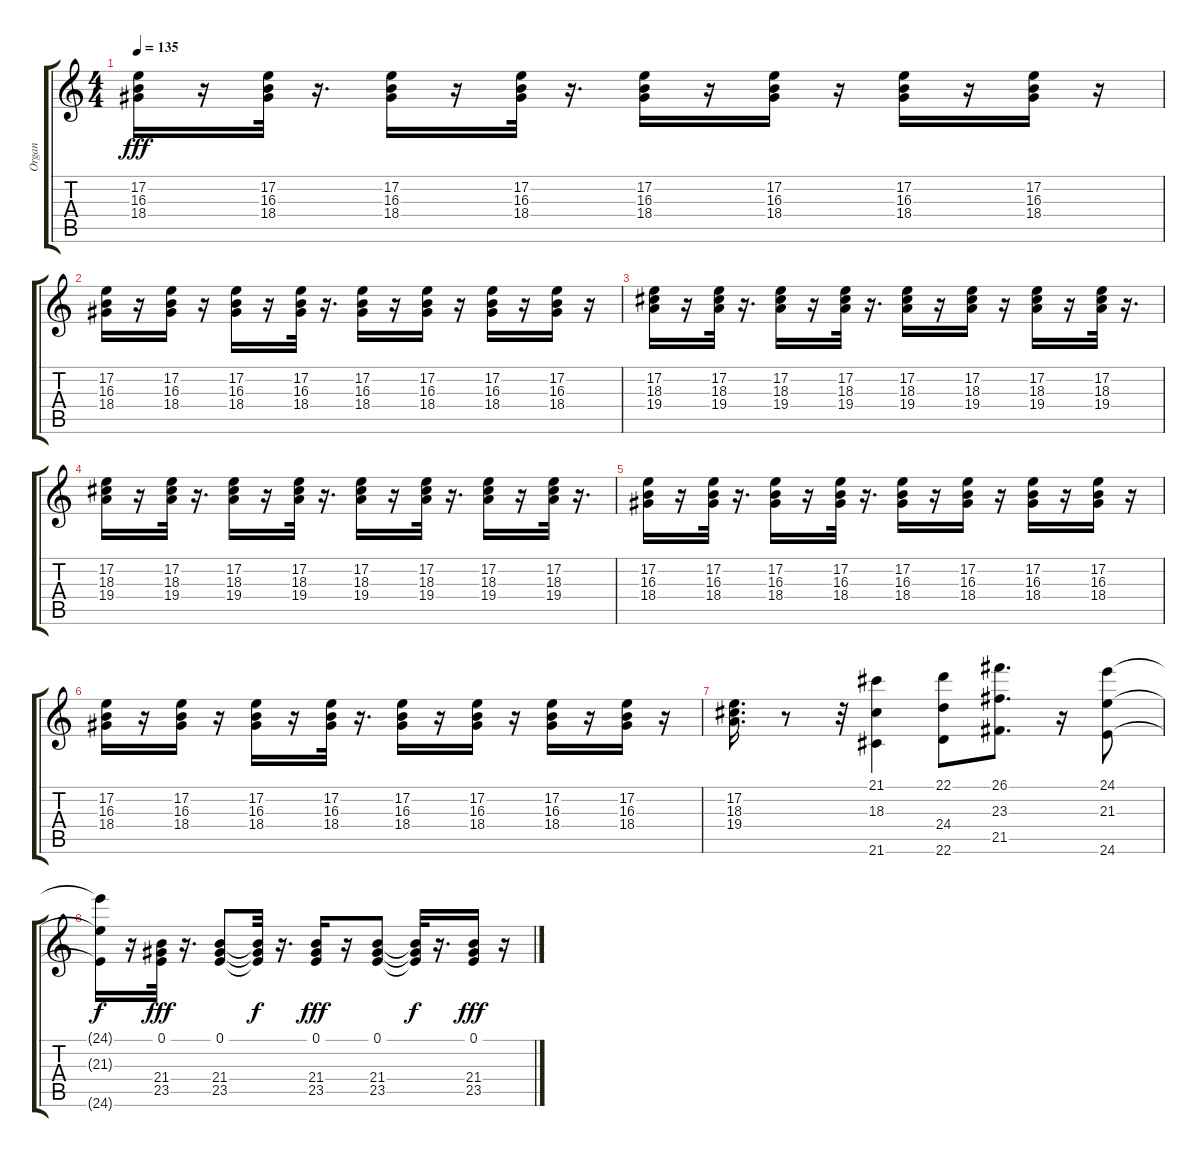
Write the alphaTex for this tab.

\track ("Organ" "Organ") {instrument rockorgan}
\staff {score tabs}
\tuning (E4 B3 G3 D3 A2 E2) {hide}
\ts (4 4)
\tempo 135
\clef g2
\ks c
(17.2 16.3 18.4).16{dy fff} r.16 (17.2 16.3 18.4).32 r.16{d} (17.2 16.3 18.4).16 r.16 (17.2 16.3 18.4).32 r.16{d} (17.2 16.3 18.4).16 r.16 (17.2 16.3 18.4).16 r.16 (17.2 16.3 18.4).16 r.16 (17.2 16.3 18.4).16 r.16 |
(17.2 16.3 18.4).16 r.16 (17.2 16.3 18.4).16 r.16 (17.2 16.3 18.4).16 r.16 (17.2 16.3 18.4).32 r.16{d} (17.2 16.3 18.4).16 r.16 (17.2 16.3 18.4).16 r.16 (17.2 16.3 18.4).16 r.16 (17.2 16.3 18.4).16 r.16 |
(17.2 18.3 19.4).16 r.16 (17.2 18.3 19.4).32 r.16{d} (17.2 18.3 19.4).16 r.16 (17.2 18.3 19.4).32 r.16{d} (17.2 18.3 19.4).16 r.16 (17.2 18.3 19.4).16 r.16 (17.2 18.3 19.4).16 r.16 (17.2 18.3 19.4).32 r.16{d} |
(17.2 18.3 19.4).16 r.16 (17.2 18.3 19.4).32 r.16{d} (17.2 18.3 19.4).16 r.16 (17.2 18.3 19.4).32 r.16{d} (17.2 18.3 19.4).16 r.16 (17.2 18.3 19.4).32 r.16{d} (17.2 18.3 19.4).16 r.16 (17.2 18.3 19.4).32 r.16{d} |
(17.2 16.3 18.4).16 r.16 (17.2 16.3 18.4).32 r.16{d} (17.2 16.3 18.4).16 r.16 (17.2 16.3 18.4).32 r.16{d} (17.2 16.3 18.4).16 r.16 (17.2 16.3 18.4).16 r.16 (17.2 16.3 18.4).16 r.16 (17.2 16.3 18.4).16 r.16 |
(17.2 16.3 18.4).16 r.16 (17.2 16.3 18.4).16 r.16 (17.2 16.3 18.4).16 r.16 (17.2 16.3 18.4).32 r.16{d} (17.2 16.3 18.4).16 r.16 (17.2 16.3 18.4).16 r.16 (17.2 16.3 18.4).16 r.16 (17.2 16.3 18.4).16 r.16 |
(17.2 18.3 19.4).16{d} r.8 r.32 (21.1 18.3 21.6).4 (22.1 24.4 22.6).8 (26.1 23.3 21.5).8{d} r.16 (24.1 21.3 24.6).8 |
(24.1{t} 21.3{t} 24.6{t}).16{dy f} r.16 (0.1 21.4 23.5).32{dy fff} r.16{d} (0.1 21.4 23.5).8 (0.1{t} 21.4{t} 23.5{t}).32{dy f} r.16{d} (0.1 21.4 23.5).16{dy fff} r.16 (0.1 21.4 23.5).8 (0.1{t} 21.4{t} 23.5{t}).32{dy f} r.16{d} (0.1 21.4 23.5).16{dy fff} r.16
